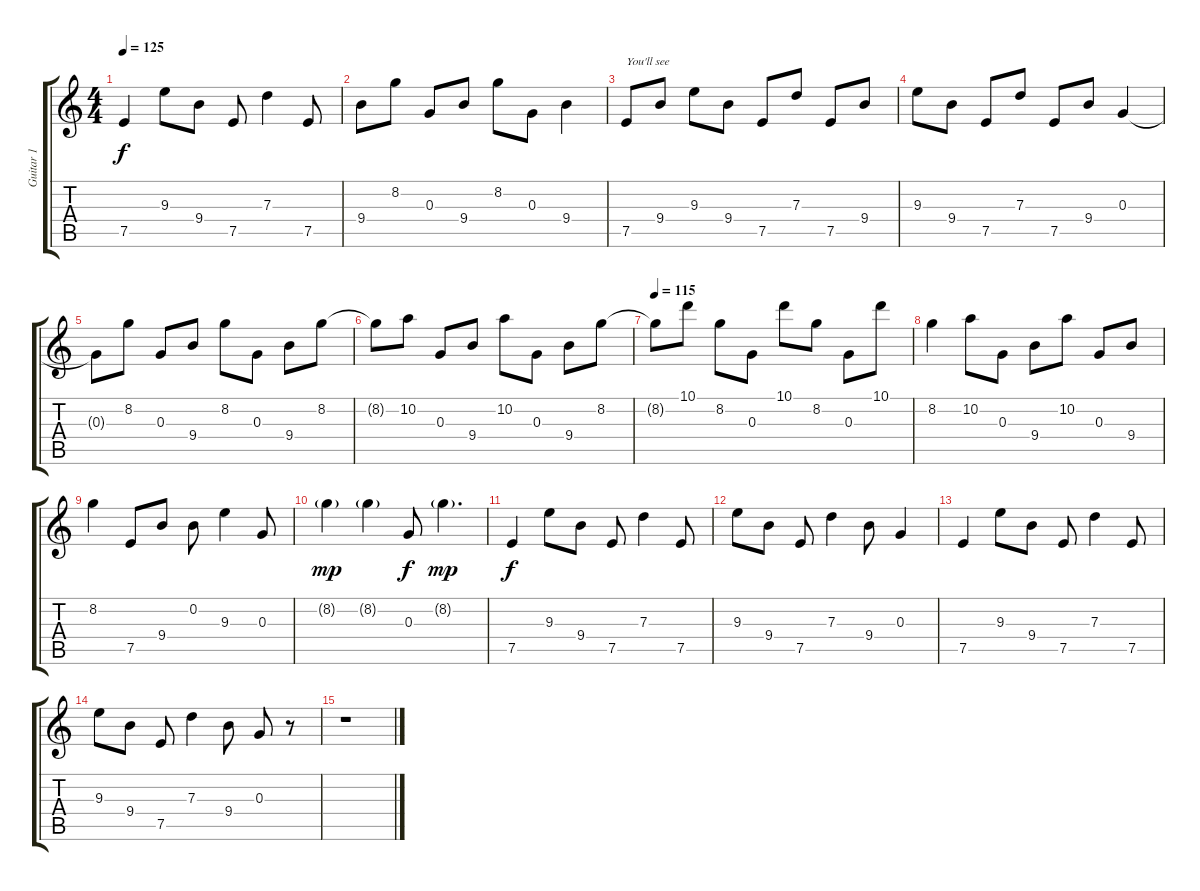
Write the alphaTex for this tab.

\track ("Guitar 1" "Guitar 1") {instrument electricguitarclean}
\staff {score tabs}
\tuning (E4 B3 G3 D3 A2 E2) {hide}
\ts (4 4)
\tempo 125
\clef g2
\ks c
7.5.4{dy f} 9.3.8 9.4.8 7.5.8 7.3.4 7.5.8 |
9.4.8 8.2.8 0.3.8 9.4.8 8.2.8 0.3.8 9.4.4 |
7.5.8{txt "You'll see"} 9.4.8 9.3.8 9.4.8 7.5.8 7.3.8 7.5.8 9.4.8 |
9.3.8 9.4.8 7.5.8 7.3.8 7.5.8 9.4.8 0.3.4 |
0.3{t}.8 8.2.8 0.3.8 9.4.8 8.2.8 0.3.8 9.4.8 8.2.8 |
8.2{t}.8 10.2.8 0.3.8 9.4.8 10.2.8 0.3.8 9.4.8 8.2.8 |
\tempo 115
8.2{t}.8 10.1.8 8.2.8 0.3.8 10.1.8 8.2.8 0.3.8 10.1.8 |
8.2.4 10.2.8 0.3.8 9.4.8 10.2.8 0.3.8 9.4.8 |
8.2.4 7.5.8 9.4.8 0.2.8 9.3.4 0.3.8 |
8.2{g}.4{dy mp} 8.2{g}.4 0.3.8{dy f} 8.2{g}.4{d dy mp} |
7.5.4{dy f} 9.3.8 9.4.8 7.5.8 7.3.4 7.5.8 |
9.3.8 9.4.8 7.5.8 7.3.4 9.4.8 0.3.4 |
7.5.4 9.3.8 9.4.8 7.5.8 7.3.4 7.5.8 |
9.3.8 9.4.8 7.5.8 7.3.4 9.4.8 0.3.8 r.8 |
r.1
